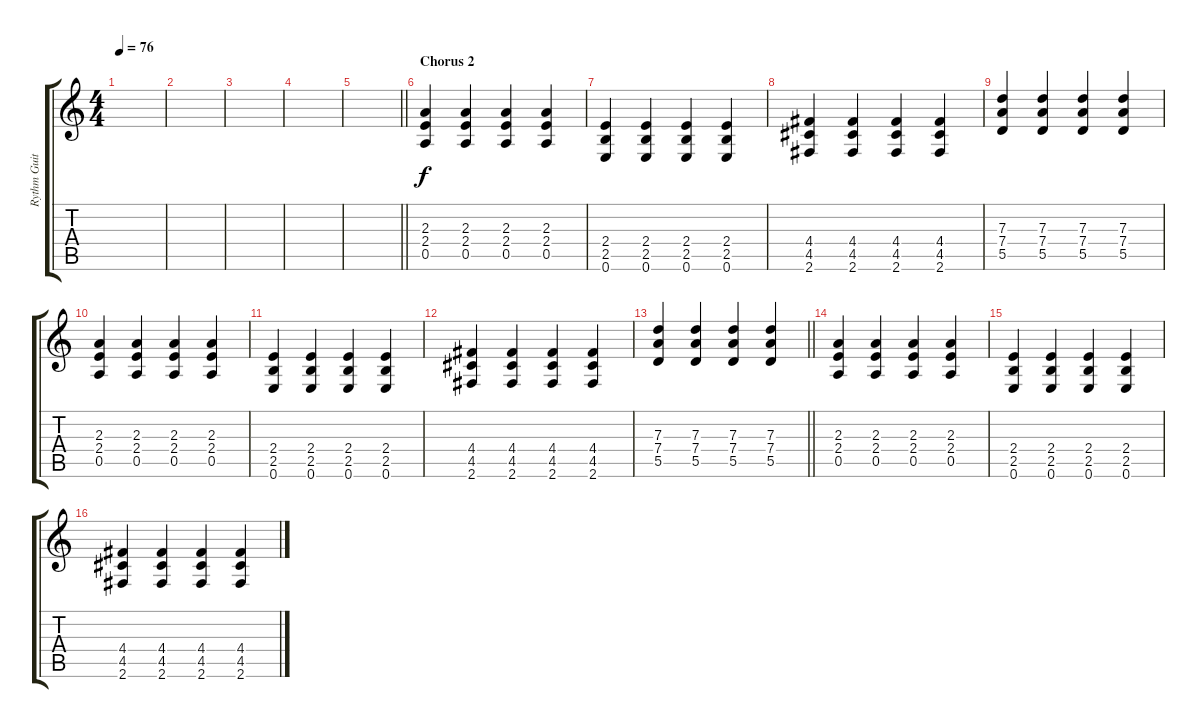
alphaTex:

\track ("Rythm Guitar 2" "Rythm Guit") {instrument distortionguitar}
\staff {score tabs}
\tuning (E4 B3 G3 D3 A2 E2) {hide}
\ts (4 4)
\tempo 76
\clef g2
\ks c
|
|
|
|
\barLineRight lightlight
|
\section ("" "Chorus 2")
(2.3 2.4 0.5).4{volume 5} (2.3 2.4 0.5).4 (2.3 2.4 0.5).4 (2.3 2.4 0.5).4 |
(2.4 2.5 0.6).4 (2.4 2.5 0.6).4 (2.4 2.5 0.6).4 (2.4 2.5 0.6).4 |
(4.4 4.5 2.6).4 (4.4 4.5 2.6).4 (4.4 4.5 2.6).4 (4.4 4.5 2.6).4 |
(7.3 7.4 5.5).4 (7.3 7.4 5.5).4 (7.3 7.4 5.5).4 (7.3 7.4 5.5).4 |
(2.3 2.4 0.5).4{volume 5} (2.3 2.4 0.5).4 (2.3 2.4 0.5).4 (2.3 2.4 0.5).4 |
(2.4 2.5 0.6).4 (2.4 2.5 0.6).4 (2.4 2.5 0.6).4 (2.4 2.5 0.6).4 |
(4.4 4.5 2.6).4 (4.4 4.5 2.6).4 (4.4 4.5 2.6).4 (4.4 4.5 2.6).4 |
\barLineRight lightlight
(7.3 7.4 5.5).4 (7.3 7.4 5.5).4 (7.3 7.4 5.5).4 (7.3 7.4 5.5).4 |
(2.3 2.4 0.5).4{volume 5} (2.3 2.4 0.5).4 (2.3 2.4 0.5).4 (2.3 2.4 0.5).4 |
(2.4 2.5 0.6).4 (2.4 2.5 0.6).4 (2.4 2.5 0.6).4 (2.4 2.5 0.6).4 |
(4.4 4.5 2.6).4 (4.4 4.5 2.6).4 (4.4 4.5 2.6).4 (4.4 4.5 2.6).4
